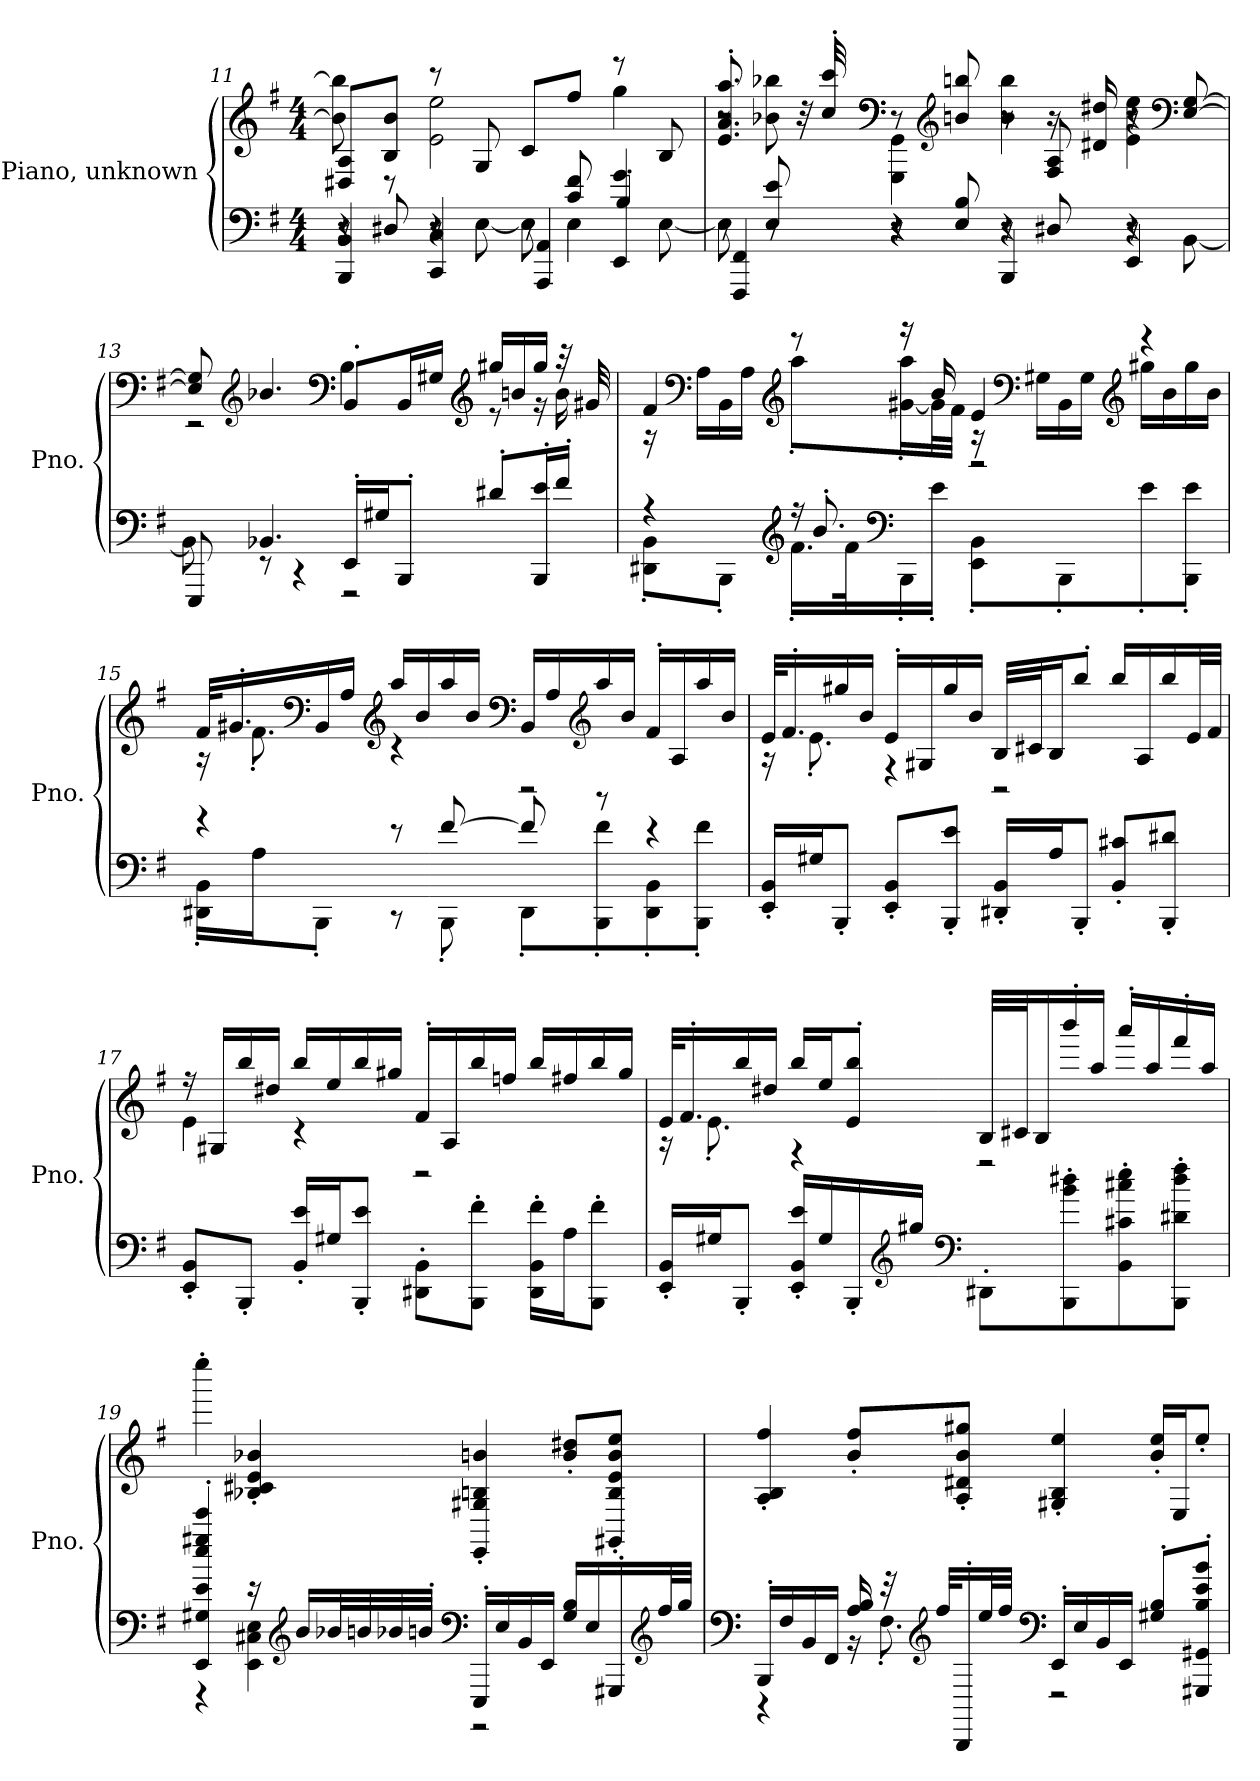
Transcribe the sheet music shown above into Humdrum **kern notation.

**kern	**kern
*part1	*part1
*staff2	*staff1
*I"Piano, unknown	*
*I'Pno.	*
*clefF4	*clefG2
*k[f#]	*k[f#]
*M4/4	*M4/4
=11	=11
*^	*^
*	*^	*	*
8r	4r	4BBB/ 4BB/	8D#X/ 8A/L	8b\] 8bb\]
8D#X/	.	.	8B/ 8b/J	8r
4r	8r	4CC/ 4C/	8r	2e\ 2ee\
.	[8E\	.	8G/	.
8r	8E\]	4AAA/ 4AA/	8c/L	.
8c/ 8f#/	4E\	.	8ff#/J	.
4EE/ 4g/	.	4B'/	8r	4gg\
.	[8E\	.	8B/	.
!!LO:LB:g=z
=12	=12	=12	=12	=12
*	*	*	*	*^
8r	8E\]	4FFF#/ 4FF#/	8.e/' 8.a/' 8.aa/'	8r	2r
8E/ 8e/	8r	.	.	8b-X\ 8bb-X\	.
.	.	.	32r	.	.
.	.	.	32cc/' 32ccc/'	.	.
*	*	*	*clefF4	*	*
8r	4r	4r	8r	4GGG\ 4GG\	.
*	*	*	*clefG2	*	*
8E/ 8B/	.	.	8bn/ 8bbn/	.	.
8r	4r	4BBB/	8r	4b\ 4bb\	8r
8D#X/	.	.	16r	.	8F#/ 8A/
.	.	.	16d#X/ 16dd#X/	.	.
4r	8r	4EE/	8r	4e\ 4ee\	4r
*	*	*	*clefF4	*	*
.	[8BB\	.	[8E/ [8G/	.	.
*	*v	*v	*	*	*
*	*	*	*v	*v
!!LO:PB:g=z
=13	=13	=13	=13
8EEE/	8BB\]	8E/] 8G/]	2r
*	*	*clefG2	*
4.BB-X/	8r	4.b-X/	.
.	4r	.	.
*	*	*clefF4	*
16EE'/LL	2r	8BB'/L	4B\
16G#X/J	.	.	.
8BBB'/J	.	16BB/L	.
.	.	16G#X/JJ	.
*	*	*clefG2	*
8d#X'/L	.	16gg#X/LL	8r
.	.	16bn/	.
16BBB/' 16e/'L	.	16gg#/JJ	16r
16f#'/JJ	.	32r	16b\
.	.	32g#X/	.
!!LO:LB:g=z	!!
=14	=14	=14	=14
4r	8DD#X\' 8BB\'L	4f#/	16r
*	*	*clefF4	*
.	.	.	16A\LL
.	8BBB'\J	.	16BB\
.	.	.	16A\JJ
*clefG2	*	*clefG2	*
16r	16.f#'\LL	8r	8aa'\L
8.b'/	.	.	.
.	32f#\K	.	.
*clefF4	*	*	*
.	16BBB'\	16r	[16g#X\' 16aa\'L
.	16e'\JJ	16b/	32g#\L]
.	.	.	32f#\JJJ
2r	8EE\' 8BB\'L	4e/	16r
*	*	*clefF4	*
.	.	.	16G#X\LL
.	8BBB'\	.	16BB\
.	.	.	16G#\JJ
*	*	*clefG2	*
.	8e'\	4r	16gg#X\LL
.	.	.	16b\
.	8BBB\' 8e\'J	.	16gg#\
.	.	.	16b\JJ
!!LO:LB:g=z	!!
=15	=15	=15	=15
4r	16DD#X\' 16BB\'LL	32f#/KLL	16r
.	.	16.g#X'/	.
.	16A\J	.	8.f#'\
*	*	*clefF4	*
.	8BBB'\J	16BB/	.
.	.	16A/JJ	.
*	*	*clefG2	*
8r	8r	16aa/LL	4r
.	.	16b/	.
[8f#/	8BBB'\	16aa/	.
.	.	16b/JJ	.
*	*	*clefF4	*
8f#/]	8DD#'\L	16BB/LL	2r
.	.	16A/	.
*	*	*clefG2	*
8r	8BBB\' 8f#\'	16aa/	.
.	.	16b/JJ	.
4r	8DD#\' 8BB\'	16f#'/LL	.
.	.	16A/	.
.	8BBB\' 8f#\'J	16aa/	.
.	.	16b/JJ	.
*v	*v	*	*
!!LO:LB:g=z	!!
=16	=16	=16
16EE/' 16BB/'LL	32e/KLL	16r
.	16.f#'/	.
16G#X/J	.	8.e'\
8BBB'/J	16gg#X/	.
.	16b/JJ	.
8EE/' 8BB/'L	16e'/LL	4r
.	16G#X/	.
8BBB/' 8e/'J	16gg#/	.
.	16b/JJ	.
16DD#X/' 16BB/'LL	32B/LLL	2r
.	32c#X/J	.
16A/J	16B/J	.
8BBB'/J	8bb'/J	.
8BB/' 8c#X/'L	16bb/LL	.
.	16A/	.
8BBB/' 8d#X/'J	16bb/	.
.	32e/L	.
.	32f#/JJJ	.
=17	=17	=17
8EE/' 8BB/'L	16r	4e\
.	16G#X/LL	.
8BBB'/J	16bb/	.
.	16dd#X/JJ	.
16BB/' 16e/'LL	16bb/LL	4r
16G#X/J	16ee/	.
8BBB/' 8e/'J	16bb/	.
.	16gg#X/JJ	.
8DD#X\' 8BB\'L	16f#'/LL	2r
.	16A/	.
8BBB\' 8f#\'J	16bb/	.
.	16ffn/JJ	.
16DD#\' 16BB\' 16f#\'LL	16bb/LL	.
16A\J	16ff#X/	.
8BBB\' 8f#\'J	16bb/	.
.	16gg#/JJ	.
!!LO:LB:g=z	!!
=18	=18	=18
16EE/' 16BB/'LL	32e/KLL	16r
.	16.f#'/	.
16G#X/J	.	8.e'\
8BBB'/J	16bb/	.
.	16dd#X/JJ	.
16EE/' 16BB/' 16e/'LL	16bb/LL	4r
16G#/	16ee/J	.
16BBB'/	8e/' 8bb/'J	.
*clefG2	*	*
16gg#X/JJ	.	.
*clefF4	*	*
8DD#X'\L	32B/LLL	2r
.	32c#X/J	.
.	16B/	.
8BBB\' 8b\' 8dd#X\'	16bbb'/	.
.	16aa/JJ	.
8BB\' 8c#X\' 8cc#X\' 8ee\'	16aaa'/LL	.
.	16aa/	.
8BBB\' 8d#X\' 8dd#\' 8ff#\'J	16fff#'/	.
.	16aa/JJ	.
*	*v	*v
!!LO:LB:g=z
=19	=19
*^	*
4EE/' 4G#X/' 4e/' 4ee/' 4gg#X/' 4eee/'	4r	4eeee'\
16r	4EE\ 4C#X\ 4E\	4B-X/' 4c#X/' 4e/' 4b-X/'
*clefG2	*	*
16b/LL	.	.
32b-X/L	.	.
32bn/	.	.
32b-X/	.	.
32bn'/JJJ	.	.
*clefF4	*	*
16EEE'/LL	2r	4EE/' 4G#X/' 4Bn/' 4bn/'
16E/	.	.
16BB/	.	.
16EE/JJ	.	.
16G#/ 16B/LL	.	8b/' 8dd#X/'L
16E/	.	.
16GGG#X'/	.	8GG#X/' 8B/' 8e/' 8b/' 8ee/'J
*clefG2	*	*
32ff#/L	.	.
32gg#/JJJ	.	.
!!LO:PB:g=z
=20	=20	=20
*clefF4	*	*
16BBB'/LL	4r	4A/' 4B/' 4ff#/'
16F#/	.	.
16BB/	.	.
16FF#/JJ	.	.
16A/ 16B/	16r	8b/' 8ff#/'L
32r	8.F#'\	.
*clefG2	*	*
32ff#/KLL	.	.
16BBB'/	.	8A/' 8d#X/' 8b/' 8gg#X/'J
32ee/L	.	.
32ff#/JJJ	.	.
*clefF4	*	*
16EE'/LL	2r	4G#X/' 4B/' 4ee/'
16E/	.	.
16BB/	.	.
16EE/JJ	.	.
8G#X/' 8B/'L	.	16b/' 16ee/'LL
.	.	16E/J
8GGG#X/' 8GG#X/' 8B/' 8e/' 8b/'J	.	8ee'/J
*v	*v	*
=	=
*-	*-
